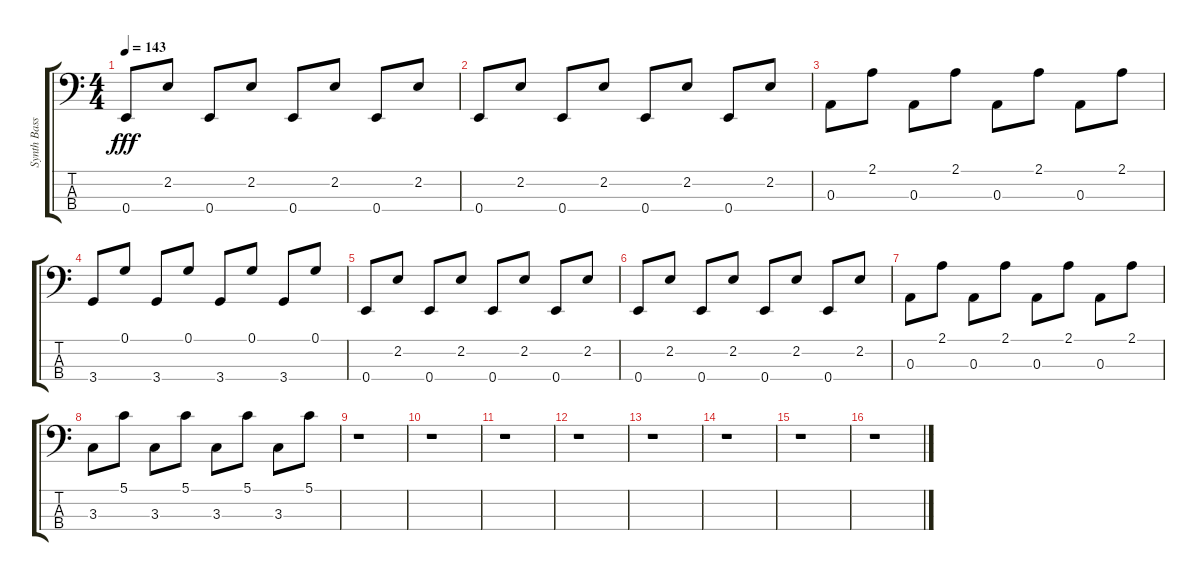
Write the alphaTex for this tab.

\track ("Synth Bass" "Synth Bass") {instrument synthbass1}
\staff {score tabs}
\tuning (G2 D2 A1 E1) {hide}
\ts (4 4)
\tempo 143
\clef f4
\ks c
0.4.8{dy fff} 2.2.8 0.4.8 2.2.8 0.4.8 2.2.8 0.4.8 2.2.8 |
0.4.8 2.2.8 0.4.8 2.2.8 0.4.8 2.2.8 0.4.8 2.2.8 |
0.3.8 2.1.8 0.3.8 2.1.8 0.3.8 2.1.8 0.3.8 2.1.8 |
3.4.8 0.1.8 3.4.8 0.1.8 3.4.8 0.1.8 3.4.8 0.1.8 |
0.4.8 2.2.8 0.4.8 2.2.8 0.4.8 2.2.8 0.4.8 2.2.8 |
0.4.8 2.2.8 0.4.8 2.2.8 0.4.8 2.2.8 0.4.8 2.2.8 |
0.3.8 2.1.8 0.3.8 2.1.8 0.3.8 2.1.8 0.3.8 2.1.8 |
3.3.8 5.1.8 3.3.8 5.1.8 3.3.8 5.1.8 3.3.8 5.1.8 |
r.1 |
r.1 |
r.1 |
r.1 |
r.1 |
r.1 |
r.1 |
r.1
